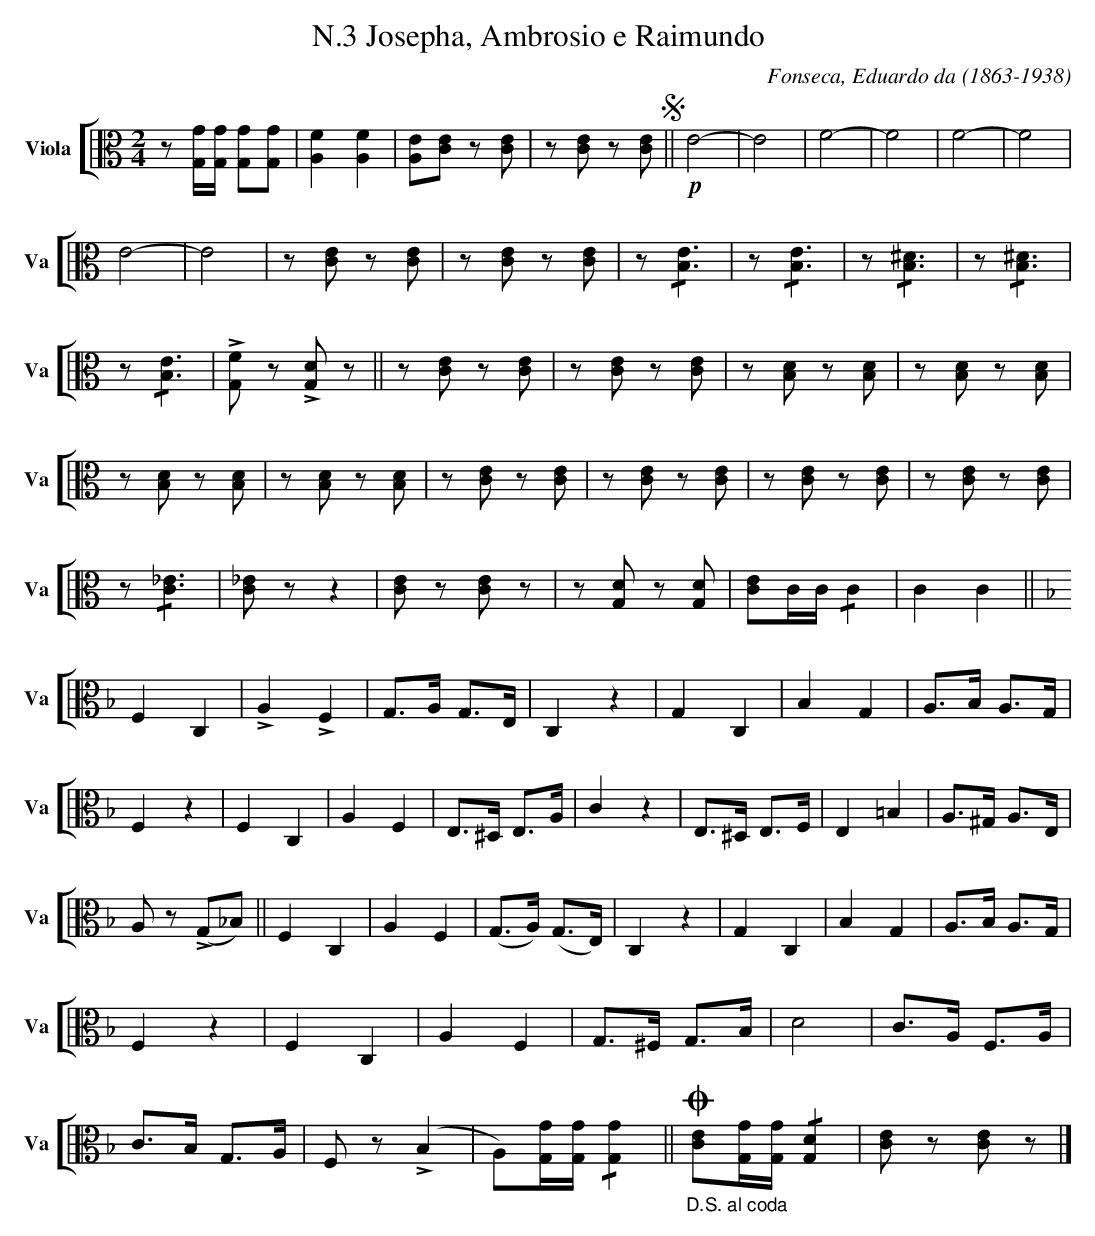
X:1
T:N.3 Josepha, Ambrosio e Raimundo
C:Fonseca, Eduardo da (1863-1938)
M:2/4
L:1/4
K:C
V: 4 clef=alto name="Viola" sname="Va"
%%staves [ 4 ]
   z/[GG,]//[GG,]// [GG,]/[GG,]/ | [A,F][A,F]| [A,E]/[CE]/ z/ [CE]/ | z/ [CE]/ z/ [CE]/  !segno! || \
   !p! E2-|E2 | F2- | F2 | F2- | F2 | E2-|E2 | z/[CE]/ z/[CE]/ | z/[CE]/ z/[CE]/ |  z<!/![B,E] | z<!/![B,E] | \
   z<!/![B,^D] | z<!/![B,^D] | z<!/![B,E] | !>![G,F]/z/ !>![G,D]/z/ || \
   z/ [CE]/ z/ [CE]/ | z/ [CE]/ z/ [CE]/ | z/ [B,D]/ z/ [B,D]/ | z/ [B,D]/ z/ [B,D]/ | z/ [B,D]/ z/ [B,D]/ | \
   z/ [B,D]/ z/ [B,D]/ |  z/ [CE]/ z/ [CE]/ |  z/ [CE]/ z/ [CE]/ |  z/ [CE]/ z/ [CE]/ |  z/ [CE]/ z/ [CE]/ |  \
   z<!/![C_E] | [C_E]/z/z| [CE]/z/ [CE]/z/ | z/[G,D]/ z/[G,D]/| [CE]/C//C// !/!C| CC|| \
   [K:F] F,C,|!>!A,!>!F,| G,/>A,/ G,/>E,/ | C,z | G,C, | B,G, | A,/>B,/ A,/>G,/ | F,z | \
   F,C, | A,F,| E,/>^D,/ E,/>A,/ | Cz |  E,/>^D,/ E,/>F,/ | E,=B, | A,/>^G,/ A,/>E,/ | \
   A,/z/ (!>!G,/_B,/) || F,C,| A,F,| (G,/>A,/) (G,/>E,/) | C,z | \
   G,C, | B,G, | A,/>B,/ A,/>G,/ | F,z | F,C, | A,F,| G,/>^F,/ G,/>B,/ | D2 | C/>A,/ F,/>A,/ | C/>B,/ G,/>A,/ | \
   F,/z/(!>!B, | A,/)[G,G]/4[G,G]/4 !/![GG,] || "_D.S. al coda" !coda![CE]/[GG,]/4[GG,]/4 !/![G,D] | [CE]/z/ [CE]/z/ |] \
